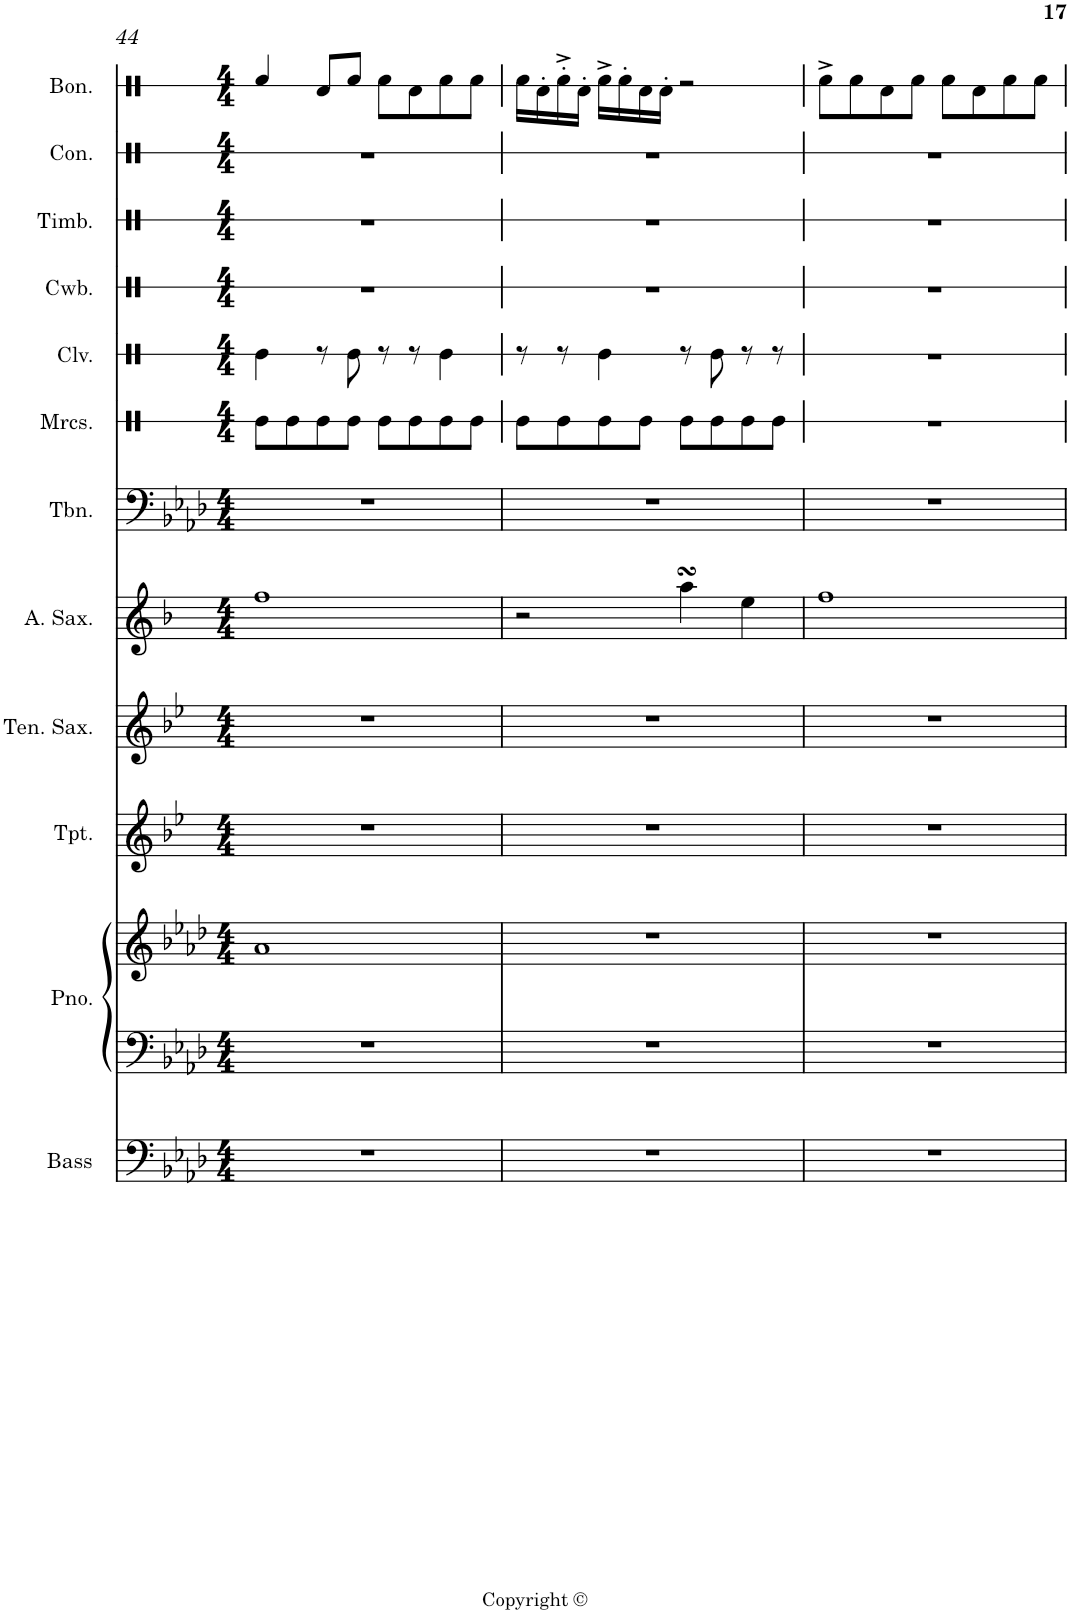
**kern	**kern	**kern	**kern	**kern	**kern	**kern	**kern	**kern	**kern	**kern	**kern	**kern
*part12	*part11	*part11	*part10	*part9	*part8	*part7	*part6	*part5	*part4	*part3	*part2	*part1
*staff13	*staff12	*staff11	*staff10	*staff9	*staff8	*staff7	*staff6	*staff5	*staff4	*staff3	*staff2	*staff1
*I"4-string Bass Guitar	*I"Piano	*	*I"Trumpet in Bb	*I"Tenor Saxophone	*I"Alto Saxophone	*I"Trombone	*I"Maracas	*I"Claves	*I"Cowbell	*I"Timbales	*I"Congas	*I"Bongos
*I'Bass	*I'Pno.	*	*I'Tpt.	*I'Ten. Sax.	*I'A. Sax.	*I'Tbn.	*I'Mrcs.	*I'Clv.	*I'Cwb.	*I'Timb.	*I'Con.	*I'Bon.
!!LO:PB:g=z
*clefF4	*clefF4	*clefG2	*clefG2	*clefG2	*clefG2	*clefF4	*clefX	*clefX	*clefX	*clefX	*clefX	*clefX
*Trd7c12	*	*	*Trd1c2	*Trd8c14	*Trd5c9	*	*	*	*	*	*	*
*k[b-e-a-d-]	*k[b-e-a-d-]	*k[b-e-a-d-]	*k[b-e-]	*k[b-e-]	*k[b-]	*k[b-e-a-d-]	*k[]	*k[]	*k[]	*k[]	*k[]	*k[]
*M4/4	*M4/4	*M4/4	*M4/4	*M4/4	*M4/4	*M4/4	*M4/4	*M4/4	*M4/4	*M4/4	*M4/4	*M4/4
=44	=44	=44	=44	=44	=44	=44	=44	=44	=44	=44	=44	=44
1r	1r	1a-	1r	1r	1ff	1r	8Re\L	4Re\	1r	1r	1r	4Rf/
.	.	.	.	.	.	.	8Re\	.	.	.	.	.
.	.	.	.	.	.	.	8Re\	8r	.	.	.	8Rd/L
.	.	.	.	.	.	.	8Re\J	8Re\	.	.	.	8Rf/J
.	.	.	.	.	.	.	8Re\L	8r	.	.	.	8Rf\L
.	.	.	.	.	.	.	8Re\	8r	.	.	.	8Rd\
.	.	.	.	.	.	.	8Re\	4Re\	.	.	.	8Rf\
.	.	.	.	.	.	.	8Re\J	.	.	.	.	8Rf\J
=45	=45	=45	=45	=45	=45	=45	=45	=45	=45	=45	=45	=45
1r	1r	1r	1r	1r	2r	1r	8Re\L	8r	1r	1r	1r	16Rf\LL
.	.	.	.	.	.	.	.	.	.	.	.	16Rd'\
.	.	.	.	.	.	.	8Re\	8r	.	.	.	16Rf'^\
.	.	.	.	.	.	.	.	.	.	.	.	16Rd'\JJ
.	.	.	.	.	.	.	8Re\	4Re\	.	.	.	16Rf^\LL
.	.	.	.	.	.	.	.	.	.	.	.	16Rf'\
.	.	.	.	.	.	.	8Re\J	.	.	.	.	16Rd\
.	.	.	.	.	.	.	.	.	.	.	.	16Rd'\JJ
.	.	.	.	.	4aasSsS\	.	8Re\L	8r	.	.	.	2r
.	.	.	.	.	.	.	8Re\	8Re\	.	.	.	.
.	.	.	.	.	4ee\	.	8Re\	8r	.	.	.	.
.	.	.	.	.	.	.	8Re\J	8r	.	.	.	.
=46	=46	=46	=46	=46	=46	=46	=46	=46	=46	=46	=46	=46
1r	1r	1r	1r	1r	1ff	1r	1r	1r	1r	1r	1r	8Rf^\L
.	.	.	.	.	.	.	.	.	.	.	.	8Rf\
.	.	.	.	.	.	.	.	.	.	.	.	8Rd\
.	.	.	.	.	.	.	.	.	.	.	.	8Rf\J
.	.	.	.	.	.	.	.	.	.	.	.	8Rf\L
.	.	.	.	.	.	.	.	.	.	.	.	8Rd\
.	.	.	.	.	.	.	.	.	.	.	.	8Rf\
.	.	.	.	.	.	.	.	.	.	.	.	8Rf\J
=	=	=	=	=	=	=	=	=	=	=	=	=
*-	*-	*-	*-	*-	*-	*-	*-	*-	*-	*-	*-	*-
